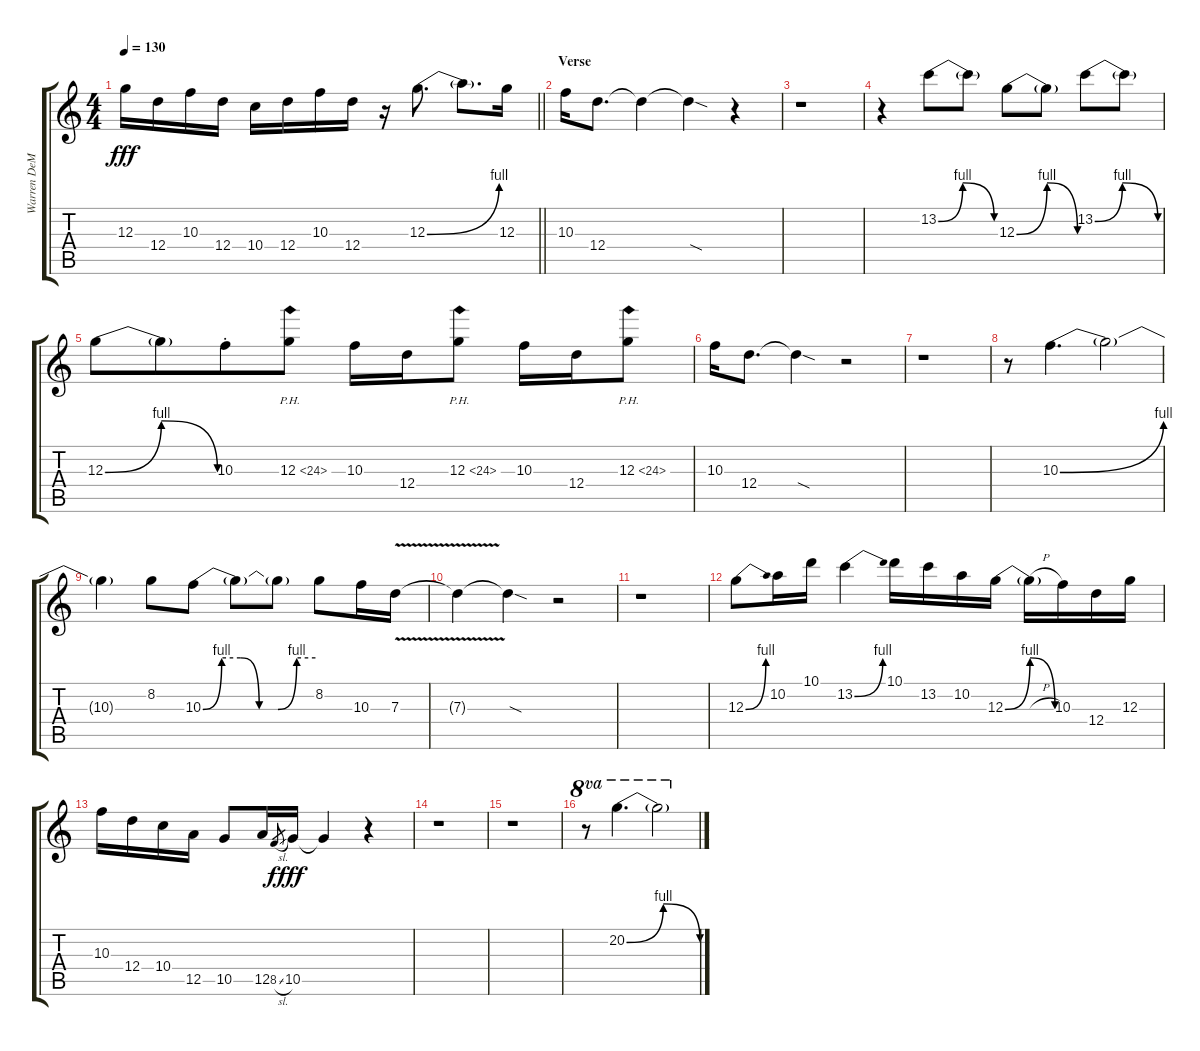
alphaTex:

\track ("Warren DeMartini - Lead Guitar" "Warren DeM") {instrument distortionguitar}
\staff {score tabs}
\tuning (E4 B3 G3 D3 A2 D2) {hide}
\ts (4 4)
\tempo 130
\clef g2
\barLineRight lightlight
\ks c
12.3.16{dy fff} 12.4.16 10.3.16 12.4.16 10.4.16 12.4.16 10.3.16 12.4.16 r.16 12.3{be (bend 0 0 60 4)}.8{d} 12.3{t}.8{d} 12.3.16 |
\section ("" "Verse")
10.3.16 12.4.8{d} 12.4{t}.4 12.4{sod t}.4 r.4 |
r.1 |
r.4 13.2{be (custom 0 0 24 4 55 0 60 0)}.8 13.2{t}.8 12.3{be (bendrelease 0 0 29 4 29 4 60 0)}.8 12.3{t}.8 13.2{be (custom 0 0 24 4 55 0 60 0)}.8 13.2{t}.8 |
12.3{be (bendrelease 0 0 29 4 29 4 60 0)}.8 12.3{t}.8{beam merge} 10.3{st}.8 12.3{ph 12}.8 10.3.16 12.4.16 12.3{ph 12}.8 10.3.16 12.4.16 12.3{ph 12}.8 |
10.3.16 12.4.8{d} 12.4{sod t}.4 r.2 |
r.1 |
r.8 10.3{be (bend 0 0 60 4)}.4{d} 10.3{t}.2 |
10.3{t}.4 8.2.8 10.3{be (custom 0 0 10 4 20 4 30 0 40 0 50 4 60 4)}.8 10.3{t}.8 10.3{t}.8 8.2.8 10.3.16 7.3{v}.16 |
7.3{t}.4 7.3{sod t}.4 r.2 |
r.1 |
12.3{be (bend 0 0 60 4)}.8 10.2.16 10.1.16 13.2{be (bend 0 0 60 4)}.4 10.1.16 13.2.16 10.2.16 12.3{be (bendrelease 0 0 29 4 29 4 60 0)}.16 12.3{h t}.16 10.3.16 12.4.16 12.3.16 |
10.3.16 12.4.16 10.4.16 12.5.16 10.5.8 12.5.16 8.5{sl}.8{gr dy f} 10.5.16{dy fff} 10.5{t}.4 r.4 |
r.1 |
r.1 |
r.8{ot 8va} 20.2{be (bendrelease 0 0 15 4 46 4 60 0)}.4{d ot 8va} 20.2{t}.2{ot 8va}
